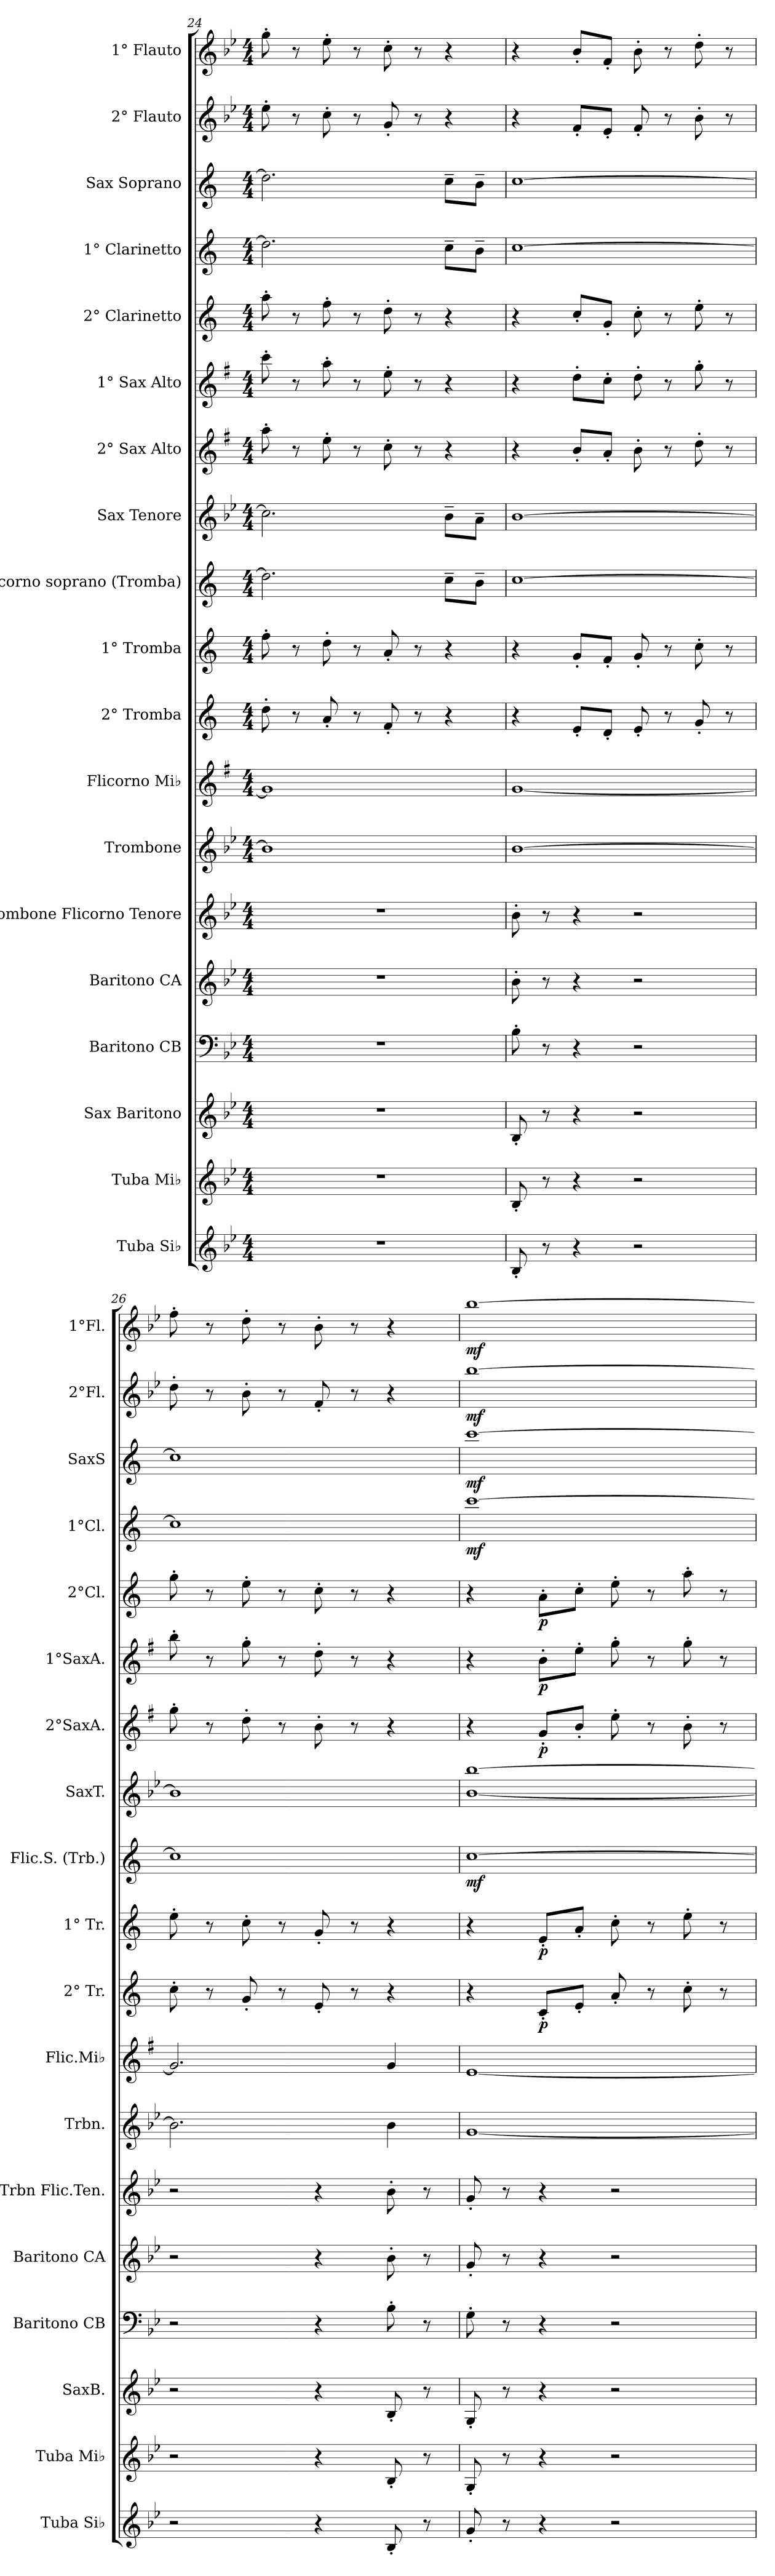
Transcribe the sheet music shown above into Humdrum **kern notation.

**kern	**kern	**kern	**kern	**kern	**kern	**kern	**kern	**kern	**dynam	**kern	**dynam	**kern	**dynam	**kern	**dynam	**kern	**dynam	**kern	**dynam	**kern	**dynam	**kern	**dynam	**kern	**dynam	**kern	**dynam	**kern	**dynam
*part19	*part18	*part17	*part16	*part15	*part14	*part13	*part12	*part11	*part11	*part10	*part10	*part9	*part9	*part8	*part8	*part7	*part7	*part6	*part6	*part5	*part5	*part4	*part4	*part3	*part3	*part2	*part2	*part1	*part1
*staff19	*staff18	*staff17	*staff16	*staff15	*staff14	*staff13	*staff12	*staff11	*staff11	*staff10	*staff10	*staff9	*staff9	*staff8	*staff8	*staff7	*staff7	*staff6	*staff6	*staff5	*staff5	*staff4	*staff4	*staff3	*staff3	*staff2	*staff2	*staff1	*staff1
*I"Tuba Si♭	*I"Tuba Mi♭	*I"Sax Baritono	*I"Baritono CB	*I"Baritono CA	*I"Trombone Flicorno Tenore	*I"Trombone	*I"Flicorno Mi♭	*I"2° Tromba	*	*I"1° Tromba	*	*I"Flicorno soprano (Tromba)	*	*I"Sax Tenore	*	*I"2° Sax Alto	*	*I"1° Sax Alto	*	*I"2° Clarinetto	*	*I"1° Clarinetto	*	*I"Sax Soprano	*	*I"2° Flauto	*	*I"1° Flauto	*
*I'Tuba Si♭	*I'Tuba Mi♭	*I'SaxB.	*I'Baritono CB	*I'Baritono CA	*I'Trbn Flic.Ten.	*I'Trbn.	*I'Flic.Mi♭	*I'2° Tr.	*	*I'1° Tr.	*	*I'Flic.S. (Trb.)	*	*I'SaxT.	*	*I'2°SaxA.	*	*I'1°SaxA.	*	*I'2°Cl.	*	*I'1°Cl.	*	*I'SaxS	*	*I'2°Fl.	*	*I'1°Fl.	*
!!LO:PB:g=z
*clefG2	*clefG2	*clefG2	*clefF4	*clefG2	*clefG2	*clefG2	*clefG2	*clefG2	*	*clefG2	*	*clefG2	*	*clefG2	*	*clefG2	*	*clefG2	*	*clefG2	*	*clefG2	*	*clefG2	*	*clefG2	*	*clefG2	*
*ITrd15c26	*ITrd12c21	*ITrd12c21	*	*ITrd8c14	*ITrd8c14	*ITrd8c14	*ITrd5c9	*ITrd1c2	*	*ITrd1c2	*	*ITrd1c2	*	*ITrd8c14	*	*ITrd5c9	*	*ITrd5c9	*	*ITrd1c2	*	*ITrd1c2	*	*ITrd1c2	*	*	*	*	*
*k[b-e-]	*k[b-e-]	*k[b-e-]	*k[b-e-]	*k[b-e-]	*k[b-e-]	*k[b-e-]	*k[b-e-]	*k[b-e-]	*	*k[b-e-]	*	*k[b-e-]	*	*k[b-e-]	*	*k[b-e-]	*	*k[b-e-]	*	*k[b-e-]	*	*k[b-e-]	*	*k[b-e-]	*	*k[b-e-]	*	*k[b-e-]	*
*M4/4	*M4/4	*M4/4	*M4/4	*M4/4	*M4/4	*M4/4	*M4/4	*M4/4	*	*M4/4	*	*M4/4	*	*M4/4	*	*M4/4	*	*M4/4	*	*M4/4	*	*M4/4	*	*M4/4	*	*M4/4	*	*M4/4	*
=24	=24	=24	=24	=24	=24	=24	=24	=24	=24	=24	=24	=24	=24	=24	=24	=24	=24	=24	=24	=24	=24	=24	=24	=24	=24	=24	=24	=24	=24
1r	1r	1r	1r	1r	1r	1B-]	1B-]	8cc'\	.	8ee-'\	.	2.cc\]	.	2.c\]	.	8cc'\	.	8ee-'\	.	8gg'\	.	2.cc\]	.	2.cc\]	.	8ee-'\	.	8gg'\	.
.	.	.	.	.	.	.	.	8r	.	8r	.	.	.	.	.	8r	.	8r	.	8r	.	.	.	.	.	8r	.	8r	.
.	.	.	.	.	.	.	.	8g'/	.	8cc'\	.	.	.	.	.	8g'\	.	8cc'\	.	8ee-'\	.	.	.	.	.	8cc'\	.	8ee-'\	.
.	.	.	.	.	.	.	.	8r	.	8r	.	.	.	.	.	8r	.	8r	.	8r	.	.	.	.	.	8r	.	8r	.
.	.	.	.	.	.	.	.	8e-'/	.	8g'/	.	.	.	.	.	8e-'\	.	8g'\	.	8cc'\	.	.	.	.	.	8g'/	.	8cc'\	.
.	.	.	.	.	.	.	.	8r	.	8r	.	.	.	.	.	8r	.	8r	.	8r	.	.	.	.	.	8r	.	8r	.
.	.	.	.	.	.	.	.	4r	.	4r	.	8b-~\L	.	8B-~\L	.	4r	.	4r	.	4r	.	8b-~\L	.	8b-~\L	.	4r	.	4r	.
.	.	.	.	.	.	.	.	.	.	.	.	8a~\J	.	8A~\J	.	.	.	.	.	.	.	8a~\J	.	8a~\J	.	.	.	.	.
=25	=25	=25	=25	=25	=25	=25	=25	=25	=25	=25	=25	=25	=25	=25	=25	=25	=25	=25	=25	=25	=25	=25	=25	=25	=25	=25	=25	=25	=25
8BBB-'/	8BB-'/	8BB-'/	8B-'\	8B-'\	8B-'\	[1B-	[1B-	4r	.	4r	.	[1b-	.	[1B-	.	4r	.	4r	.	4r	.	[1b-	.	[1b-	.	4r	.	4r	.
8r	8r	8r	8r	8r	8r	.	.	.	.	.	.	.	.	.	.	.	.	.	.	.	.	.	.	.	.	.	.	.	.
4r	4r	4r	4r	4r	4r	.	.	8d'/L	.	8f'/L	.	.	.	.	.	8d'/L	.	8f'\L	.	8b-'/L	.	.	.	.	.	8f'/L	.	8b-'/L	.
.	.	.	.	.	.	.	.	8c'/J	.	8e-'/J	.	.	.	.	.	8c'/J	.	8e-'\J	.	8f'/J	.	.	.	.	.	8e-'/J	.	8f'/J	.
2r	2r	2r	2r	2r	2r	.	.	8d'/	.	8f'/	.	.	.	.	.	8d'\	.	8f'\	.	8b-'\	.	.	.	.	.	8f'/	.	8b-'\	.
.	.	.	.	.	.	.	.	8r	.	8r	.	.	.	.	.	8r	.	8r	.	8r	.	.	.	.	.	8r	.	8r	.
.	.	.	.	.	.	.	.	8f'/	.	8b-'\	.	.	.	.	.	8f'\	.	8b-'\	.	8dd'\	.	.	.	.	.	8b-'\	.	8dd'\	.
.	.	.	.	.	.	.	.	8r	.	8r	.	.	.	.	.	8r	.	8r	.	8r	.	.	.	.	.	8r	.	8r	.
=26	=26	=26	=26	=26	=26	=26	=26	=26	=26	=26	=26	=26	=26	=26	=26	=26	=26	=26	=26	=26	=26	=26	=26	=26	=26	=26	=26	=26	=26
2r	2r	2r	2r	2r	2r	2.B-\]	2.B-/]	8b-'\	.	8dd'\	.	1b-]	.	1B-]	.	8b-'\	.	8dd'\	.	8ff'\	.	1b-]	.	1b-]	.	8dd'\	.	8ff'\	.
.	.	.	.	.	.	.	.	8r	.	8r	.	.	.	.	.	8r	.	8r	.	8r	.	.	.	.	.	8r	.	8r	.
.	.	.	.	.	.	.	.	8f'/	.	8b-'\	.	.	.	.	.	8f'\	.	8b-'\	.	8dd'\	.	.	.	.	.	8b-'\	.	8dd'\	.
.	.	.	.	.	.	.	.	8r	.	8r	.	.	.	.	.	8r	.	8r	.	8r	.	.	.	.	.	8r	.	8r	.
4r	4r	4r	4r	4r	4r	.	.	8d'/	.	8f'/	.	.	.	.	.	8d'\	.	8f'\	.	8b-'\	.	.	.	.	.	8f'/	.	8b-'\	.
.	.	.	.	.	.	.	.	8r	.	8r	.	.	.	.	.	8r	.	8r	.	8r	.	.	.	.	.	8r	.	8r	.
8BBB-'/	8BB-'/	8BB-'/	8B-'\	8B-'\	8B-'\	4B-\	4B-/	4r	.	4r	.	.	.	.	.	4r	.	4r	.	4r	.	.	.	.	.	4r	.	4r	.
8r	8r	8r	8r	8r	8r	.	.	.	.	.	.	.	.	.	.	.	.	.	.	.	.	.	.	.	.	.	.	.	.
=27	=27	=27	=27	=27	=27	=27	=27	=27	=27	=27	=27	=27	=27	=27	=27	=27	=27	=27	=27	=27	=27	=27	=27	=27	=27	=27	=27	=27	=27
!	!	!	!	!	!	!	!	!	!	!	!	!	!LO:DY:b	!	!LO:DY:b	!	!	!	!	!	!	!	!	!	!	!	!	!	!
!	!	!	!	!	!	!	!	!	!	!	!	!	!	!	!LO:DY:n=1:b	!	!	!	!	!	!	!	!LO:DY:b	!	!LO:DY:b	!	!LO:DY:b	!	!LO:DY:b
8GG'/	8GG'/	8GG'/	8G'\	8G'/	8G'/	[1G	[1G	4r	.	4r	.	[1b-	mf	[1B- [1b-	mf mf	4r	.	4r	.	4r	.	[1bb-	mf	[1bb-	mf	[1bb-	mf	[1bb-	mf
8r	8r	8r	8r	8r	8r	.	.	.	.	.	.	.	.	.	.	.	.	.	.	.	.	.	.	.	.	.	.	.	.
!	!	!	!	!	!	!	!	!	!LO:DY:b	!	!LO:DY:b	!	!	!	!	!	!LO:DY:b	!	!LO:DY:b	!	!LO:DY:b	!	!	!	!	!	!	!	!
4r	4r	4r	4r	4r	4r	.	.	8B-'/L	p	8d'/L	p	.	.	.	.	8B-'/L	p	8d'\L	p	8g'\L	p	.	.	.	.	.	.	.	.
.	.	.	.	.	.	.	.	8d'/J	.	8g'/J	.	.	.	.	.	8d'/J	.	8g'\J	.	8b-'\J	.	.	.	.	.	.	.	.	.
2r	2r	2r	2r	2r	2r	.	.	8g'/	.	8b-'\	.	.	.	.	.	8g'\	.	8b-'\	.	8dd'\	.	.	.	.	.	.	.	.	.
.	.	.	.	.	.	.	.	8r	.	8r	.	.	.	.	.	8r	.	8r	.	8r	.	.	.	.	.	.	.	.	.
.	.	.	.	.	.	.	.	8b-'\	.	8dd'\	.	.	.	.	.	8d'\	.	8b-'\	.	8gg'\	.	.	.	.	.	.	.	.	.
.	.	.	.	.	.	.	.	8r	.	8r	.	.	.	.	.	8r	.	8r	.	8r	.	.	.	.	.	.	.	.	.
=	=	=	=	=	=	=	=	=	=	=	=	=	=	=	=	=	=	=	=	=	=	=	=	=	=	=	=	=	=
*-	*-	*-	*-	*-	*-	*-	*-	*-	*-	*-	*-	*-	*-	*-	*-	*-	*-	*-	*-	*-	*-	*-	*-	*-	*-	*-	*-	*-	*-
